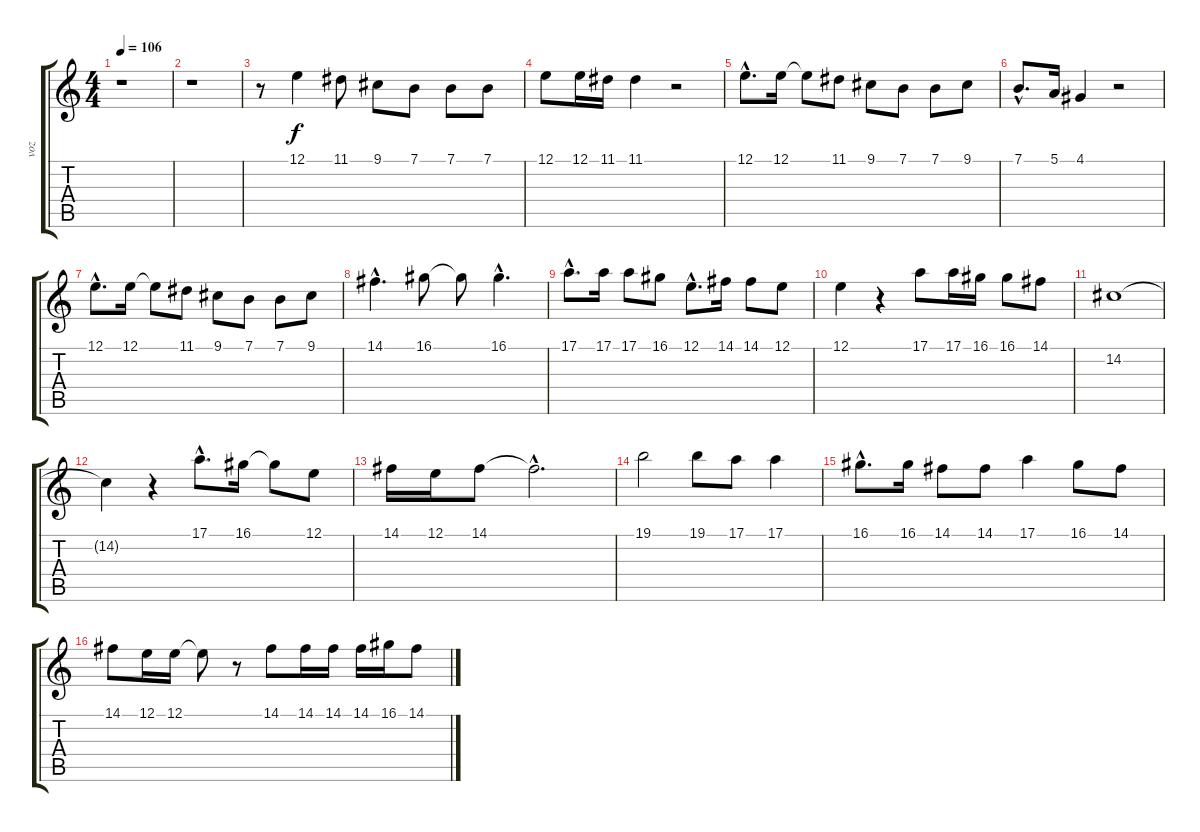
\track ("voz" "voz") {instrument lead6voice}
\staff {score tabs}
\tuning (E4 B3 G3 D3 A2 E2) {hide}
\ts (4 4)
\tempo 106
\clef g2
\ks c
r.1{dy f} |
r.1 |
r.8 12.1.4 11.1.8 9.1.8 7.1.8 7.1.8 7.1.8 |
12.1.8 12.1.16 11.1.16 11.1.4 r.2 |
12.1{hac}.8{d} 12.1.16 12.1{t}.8 11.1.8 9.1.8 7.1.8 7.1.8 9.1.8 |
7.1{hac}.8{d} 5.1.16 4.1.4 r.2 |
12.1{hac}.8{d} 12.1.16 12.1{t}.8 11.1.8 9.1.8 7.1.8 7.1.8 9.1.8 |
14.1{hac}.4{d} 16.1.8 16.1{t}.8 16.1{hac}.4{d} |
17.1{hac}.8{d} 17.1.16 17.1.8 16.1.8 12.1{hac}.8{d} 14.1.16 14.1.8 12.1.8 |
12.1.4 r.4 17.1.8 17.1.16 16.1.16 16.1.8 14.1.8 |
14.2.1 |
14.2{t}.4 r.4 17.1{hac}.8{d} 16.1.16 16.1{t}.8 12.1.8 |
14.1.16 12.1.16 14.1.8 14.1{hac t}.2{d} |
19.1.2 19.1.8 17.1.8 17.1.4 |
16.1{hac}.8{d} 16.1.16 14.1.8 14.1.8 17.1.4 16.1.8 14.1.8 |
14.1.8 12.1.16 12.1.16 12.1{t}.8 r.8 14.1.8 14.1.16 14.1.16 14.1.16 16.1.16 14.1.8
